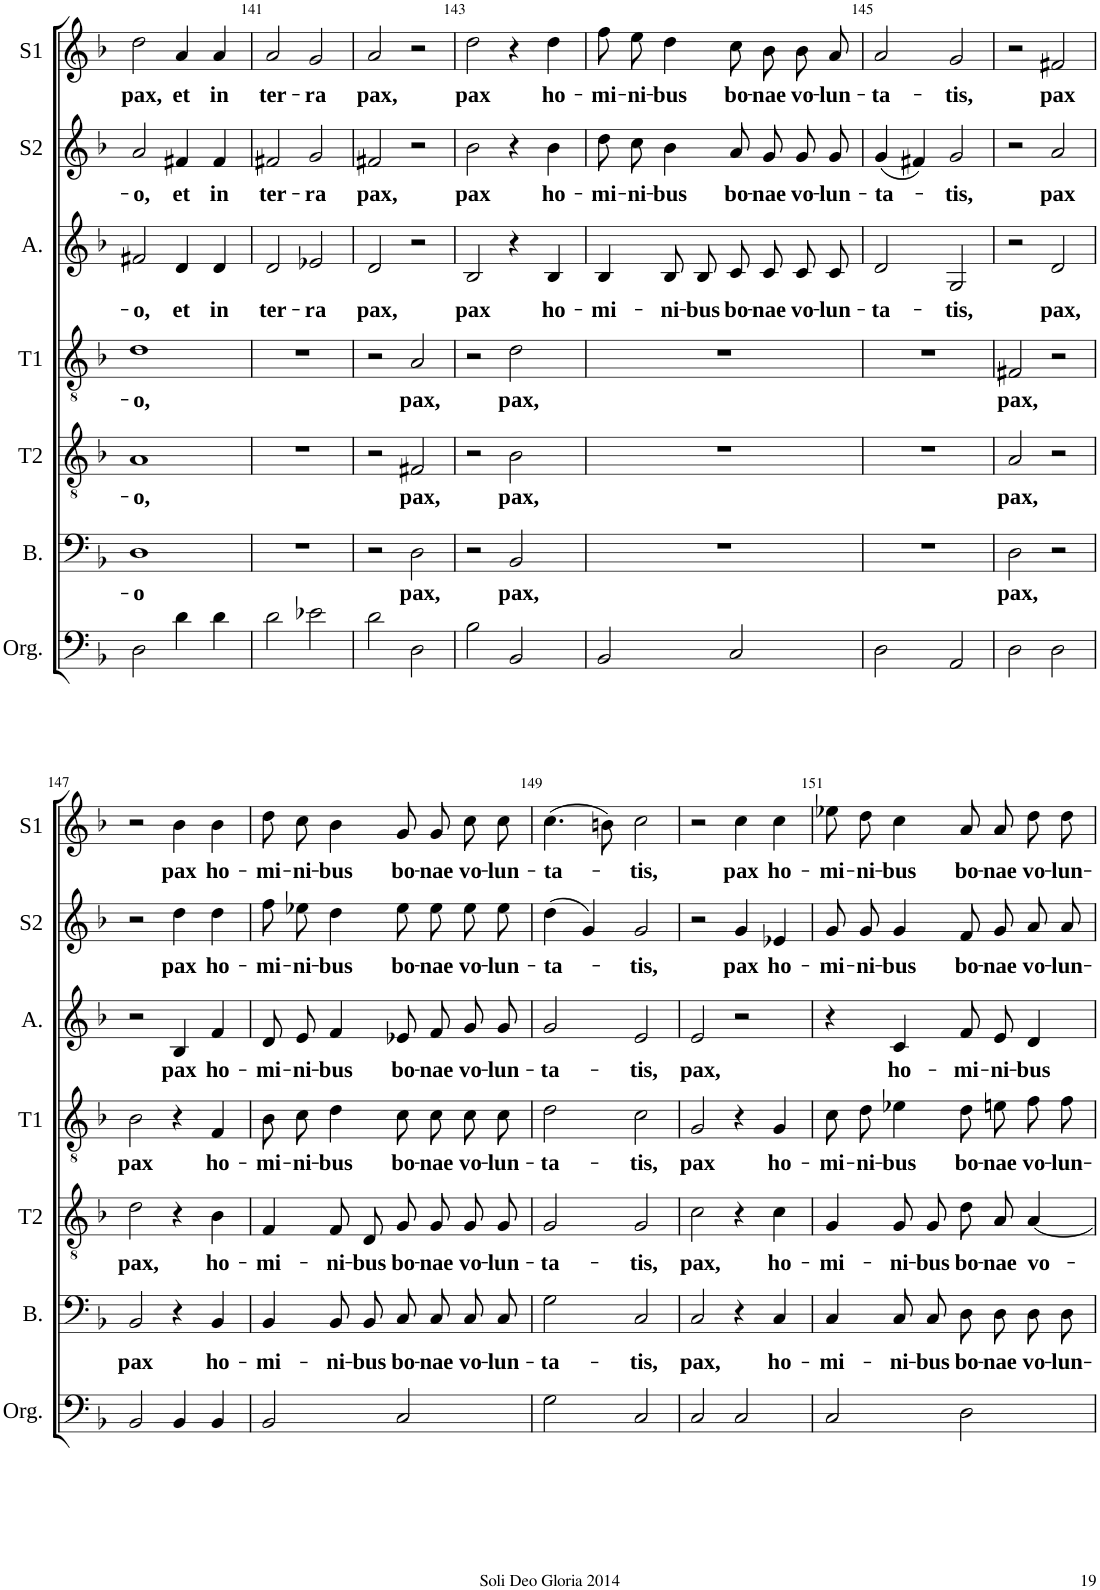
**kern	**kern	**text	**kern	**text	**kern	**text	**kern	**text	**kern	**text	**kern	**text
*part7	*part6	*part6	*part5	*part5	*part4	*part4	*part3	*part3	*part2	*part2	*part1	*part1
*staff7	*staff6	*staff6	*staff5	*staff5	*staff4	*staff4	*staff3	*staff3	*staff2	*staff2	*staff1	*staff1
*I"Organ	*I"Bass	*	*I"Tenor II	*	*I"Tenor I	*	*I"Alto	*	*I"Soprano II	*	*I"Soprano I	*
*I'Org.	*I'B.	*	*I'T2	*	*I'T1	*	*I'A.	*	*I'S2	*	*I'S1	*
!!LO:PB:g=z
*clefF4	*clefF4	*	*clefGv2	*	*clefGv2	*	*clefG2	*	*clefG2	*	*clefG2	*
*k[b-]	*k[b-]	*	*k[b-]	*	*k[b-]	*	*k[b-]	*	*k[b-]	*	*k[b-]	*
*M4/4	*M4/4	*	*M4/4	*	*M4/4	*	*M4/4	*	*M4/4	*	*M4/4	*
*met(c|)	*met(c|)	*	*met(c|)	*	*met(c|)	*	*met(c|)	*	*met(c|)	*	*met(c|)	*
=140	=140	=140	=140	=140	=140	=140	=140	=140	=140	=140	=140	=140
!	!	!LO:LY:b	!	!LO:LY:b	!	!LO:LY:b	!	!LO:LY:b	!	!LO:LY:b	!	!LO:LY:b
2D\	1D	-o	1A	-o,	1d	-o,	2f#X/	-o,	2a/	-o,	2dd\	pax,
!	!	!	!	!	!	!	!	!LO:LY:b	!	!LO:LY:b	!	!LO:LY:b
4d\	.	.	.	.	.	.	4d/	et	4f#X/	et	4a/	et
!	!	!	!	!	!	!	!	!LO:LY:b	!	!LO:LY:b	!	!LO:LY:b
4d\	.	.	.	.	.	.	4d/	in	4f#/	in	4a/	in
=141	=141	=141	=141	=141	=141	=141	=141	=141	=141	=141	=141	=141
!	!	!	!	!	!	!	!	!LO:LY:b	!	!LO:LY:b	!	!LO:LY:b
2d\	1r	.	1r	.	1r	.	2d/	ter-	2f#X/	ter-	2a/	ter-
!	!	!	!	!	!	!	!	!LO:LY:b	!	!LO:LY:b	!	!LO:LY:b
2e-X\	.	.	.	.	.	.	2e-X/	-ra	2g/	-ra	2g/	-ra
=142	=142	=142	=142	=142	=142	=142	=142	=142	=142	=142	=142	=142
!	!	!	!	!	!	!	!	!LO:LY:b	!	!LO:LY:b	!	!LO:LY:b
2d\	2r	.	2r	.	2r	.	2d/	pax,	2f#X/	pax,	2a/	pax,
!	!	!LO:LY:b	!	!LO:LY:b	!	!LO:LY:b	!	!	!	!	!	!
2D\	2D\	pax,	2F#X/	pax,	2A/	pax,	2r	.	2r	.	2r	.
=143	=143	=143	=143	=143	=143	=143	=143	=143	=143	=143	=143	=143
!	!	!	!	!	!	!	!	!LO:LY:b	!	!LO:LY:b	!	!LO:LY:b
2B-\	2r	.	2r	.	2r	.	2B-/	pax	2b-\	pax	2dd\	pax
!	!	!LO:LY:b	!	!LO:LY:b	!	!LO:LY:b	!	!	!	!	!	!
2BB-/	2BB-/	pax,	2B-\	pax,	2d\	pax,	4r	.	4r	.	4r	.
!	!	!	!	!	!	!	!	!LO:LY:b	!	!LO:LY:b	!	!LO:LY:b
.	.	.	.	.	.	.	4B-/	ho-	4b-\	ho-	4dd\	ho-
=144	=144	=144	=144	=144	=144	=144	=144	=144	=144	=144	=144	=144
!	!	!	!	!	!	!	!	!LO:LY:b	!	!LO:LY:b	!	!LO:LY:b
2BB-/	1r	.	1r	.	1r	.	4B-/	-mi-	8dd\L	-mi-	8ff\L	-mi-
!	!	!	!	!	!	!	!	!	!	!LO:LY:b	!	!LO:LY:b
.	.	.	.	.	.	.	.	.	8cc\J	-ni-	8ee\J	-ni-
!	!	!	!	!	!	!	!	!LO:LY:b	!	!LO:LY:b	!	!LO:LY:b
.	.	.	.	.	.	.	8B-/L	-ni-	4b-\	-bus	4dd\	-bus
!	!	!	!	!	!	!	!	!LO:LY:b	!	!	!	!
.	.	.	.	.	.	.	8B-/J	-bus	.	.	.	.
!	!	!	!	!	!	!	!	!LO:LY:b	!	!LO:LY:b	!	!LO:LY:b
2C/	.	.	.	.	.	.	8c/L	bo-	8a/L	bo-	8cc\L	bo-
!	!	!	!	!	!	!	!	!LO:LY:b	!	!LO:LY:b	!	!LO:LY:b
.	.	.	.	.	.	.	8c/J	-nae	8g/J	-nae	8b-\J	-nae
!	!	!	!	!	!	!	!	!LO:LY:b	!	!LO:LY:b	!	!LO:LY:b
.	.	.	.	.	.	.	8c/L	vo-	8g/L	vo-	8b-/L	vo-
!	!	!	!	!	!	!	!	!LO:LY:b	!	!LO:LY:b	!	!LO:LY:b
.	.	.	.	.	.	.	8c/J	-lun-	8g/J	-lun-	8a/J	-lun-
=145	=145	=145	=145	=145	=145	=145	=145	=145	=145	=145	=145	=145
!	!	!	!	!	!	!	!	!LO:LY:b	!	!LO:LY:b	!	!LO:LY:b
2D\	1r	.	1r	.	1r	.	2d/	-ta-	(4g/	-ta-	2a/	-ta-
.	.	.	.	.	.	.	.	.	4f#X/)	.	.	.
!	!	!	!	!	!	!	!	!LO:LY:b	!	!LO:LY:b	!	!LO:LY:b
2AA/	.	.	.	.	.	.	2G/	-tis,	2g/	-tis,	2g/	-tis,
=146	=146	=146	=146	=146	=146	=146	=146	=146	=146	=146	=146	=146
!	!	!LO:LY:b	!	!LO:LY:b	!	!LO:LY:b	!	!	!	!	!	!
2D\	2D\	pax,	2A/	pax,	2F#X/	pax,	2r	.	2r	.	2r	.
!	!	!	!	!	!	!	!	!LO:LY:b	!	!LO:LY:b	!	!LO:LY:b
2D\	2r	.	2r	.	2r	.	2d/	pax,	2a/	pax	2f#X/	pax
!!LO:LB:g=z
=147	=147	=147	=147	=147	=147	=147	=147	=147	=147	=147	=147	=147
!	!	!LO:LY:b	!	!LO:LY:b	!	!LO:LY:b	!	!	!	!	!	!
2BB-/	2BB-/	pax	2d\	pax,	2B-\	pax	2r	.	2r	.	2r	.
!	!	!	!	!	!	!	!	!LO:LY:b	!	!LO:LY:b	!	!LO:LY:b
4BB-/	4r	.	4r	.	4r	.	4B-/	pax	4dd\	pax	4b-\	pax
!	!	!LO:LY:b	!	!LO:LY:b	!	!LO:LY:b	!	!LO:LY:b	!	!LO:LY:b	!	!LO:LY:b
4BB-/	4BB-/	ho-	4B-\	ho-	4F/	ho-	4f/	ho-	4dd\	ho-	4b-\	ho-
=148	=148	=148	=148	=148	=148	=148	=148	=148	=148	=148	=148	=148
!	!	!LO:LY:b	!	!LO:LY:b	!	!LO:LY:b	!	!LO:LY:b	!	!LO:LY:b	!	!LO:LY:b
2BB-/	4BB-/	-mi-	4F/	-mi-	8B-\L	-mi-	8d/L	-mi-	8ff\L	-mi-	8dd\L	-mi-
!	!	!	!	!	!	!LO:LY:b	!	!LO:LY:b	!	!LO:LY:b	!	!LO:LY:b
.	.	.	.	.	8c\J	-ni-	8e/J	-ni-	8ee-X\J	-ni-	8cc\J	-ni-
!	!	!LO:LY:b	!	!LO:LY:b	!	!LO:LY:b	!	!LO:LY:b	!	!LO:LY:b	!	!LO:LY:b
.	8BB-/L	-ni-	8F/L	-ni-	4d\	-bus	4f/	-bus	4dd\	-bus	4b-\	-bus
!	!	!LO:LY:b	!	!LO:LY:b	!	!	!	!	!	!	!	!
.	8BB-/J	-bus	8D/J	-bus	.	.	.	.	.	.	.	.
!	!	!LO:LY:b	!	!LO:LY:b	!	!LO:LY:b	!	!LO:LY:b	!	!LO:LY:b	!	!LO:LY:b
2C/	8C/L	bo-	8G/L	bo-	8c\L	bo-	8e-X/L	bo-	8ee-\L	bo-	8g/L	bo-
!	!	!LO:LY:b	!	!LO:LY:b	!	!LO:LY:b	!	!LO:LY:b	!	!LO:LY:b	!	!LO:LY:b
.	8C/J	-nae	8G/J	-nae	8c\J	-nae	8f/J	-nae	8ee-\J	-nae	8g/J	-nae
!	!	!LO:LY:b	!	!LO:LY:b	!	!LO:LY:b	!	!LO:LY:b	!	!LO:LY:b	!	!LO:LY:b
.	8C/L	vo-	8G/L	vo-	8c\L	vo-	8g/L	vo-	8ee-\L	vo-	8cc\L	vo-
!	!	!LO:LY:b	!	!LO:LY:b	!	!LO:LY:b	!	!LO:LY:b	!	!LO:LY:b	!	!LO:LY:b
.	8C/J	-lun-	8G/J	-lun-	8c\J	-lun-	8g/J	-lun-	8ee-\J	-lun-	8cc\J	-lun-
=149	=149	=149	=149	=149	=149	=149	=149	=149	=149	=149	=149	=149
!	!	!LO:LY:b	!	!LO:LY:b	!	!LO:LY:b	!	!LO:LY:b	!	!LO:LY:b	!	!LO:LY:b
2G\	2G\	-ta-	2G/	-ta-	2d\	-ta-	2g/	-ta-	(4dd\	-ta-	(4.cc\	-ta-
.	.	.	.	.	.	.	.	.	4g/)	.	.	.
.	.	.	.	.	.	.	.	.	.	.	8bn\)	.
!	!	!LO:LY:b	!	!LO:LY:b	!	!LO:LY:b	!	!LO:LY:b	!	!LO:LY:b	!	!LO:LY:b
2C/	2C/	-tis,	2G/	-tis,	2c\	-tis,	2e/	-tis,	2g/	-tis,	2cc\	-tis,
=150	=150	=150	=150	=150	=150	=150	=150	=150	=150	=150	=150	=150
!	!	!LO:LY:b	!	!LO:LY:b	!	!LO:LY:b	!	!LO:LY:b	!	!	!	!
2C/	2C/	pax,	2c\	pax,	2G/	pax	2e/	pax,	2r	.	2r	.
!	!	!	!	!	!	!	!	!	!	!LO:LY:b	!	!LO:LY:b
2C/	4r	.	4r	.	4r	.	2r	.	4g/	pax	4cc\	pax
!	!	!LO:LY:b	!	!LO:LY:b	!	!LO:LY:b	!	!	!	!LO:LY:b	!	!LO:LY:b
.	4C/	ho-	4c\	ho-	4G/	ho-	.	.	4e-X/	ho-	4cc\	ho-
=151	=151	=151	=151	=151	=151	=151	=151	=151	=151	=151	=151	=151
!	!	!LO:LY:b	!	!LO:LY:b	!	!LO:LY:b	!	!	!	!LO:LY:b	!	!LO:LY:b
2C/	4C/	-mi-	4G/	-mi-	8c\L	-mi-	4r	.	8g/L	-mi-	8ee-X\L	-mi-
!	!	!	!	!	!	!LO:LY:b	!	!	!	!LO:LY:b	!	!LO:LY:b
.	.	.	.	.	8d\J	-ni-	.	.	8g/J	-ni-	8dd\J	-ni-
!	!	!LO:LY:b	!	!LO:LY:b	!	!LO:LY:b	!	!LO:LY:b	!	!LO:LY:b	!	!LO:LY:b
.	8C/L	-ni-	8G/L	-ni-	4e-X\	-bus	4c/	ho-	4g/	-bus	4cc\	-bus
!	!	!LO:LY:b	!	!LO:LY:b	!	!	!	!	!	!	!	!
.	8C/J	-bus	8G/J	-bus	.	.	.	.	.	.	.	.
!	!	!LO:LY:b	!	!LO:LY:b	!	!LO:LY:b	!	!LO:LY:b	!	!LO:LY:b	!	!LO:LY:b
2D\	8D\L	bo-	8d\L	bo-	8d\L	bo-	8f/L	-mi-	8f/L	bo-	8a/L	bo-
!	!	!LO:LY:b	!	!LO:LY:b	!	!LO:LY:b	!	!LO:LY:b	!	!LO:LY:b	!	!LO:LY:b
.	8D\J	-nae	8A\J	-nae	8en\J	-nae	8e/J	-ni-	8g/J	-nae	8a/J	-nae
!	!	!LO:LY:b	!	!LO:LY:b	!	!LO:LY:b	!	!LO:LY:b	!	!LO:LY:b	!	!LO:LY:b
.	8D\L	vo-	[4A/	vo-	8f\L	vo-	4d/	-bus	8a/L	vo-	8dd\L	vo-
!	!	!LO:LY:b	!	!	!	!LO:LY:b	!	!	!	!LO:LY:b	!	!LO:LY:b
.	8D\J	-lun-	.	.	8f\J	-lun-	.	.	8a/J	-lun-	8dd\J	-lun-
=	=	=	=	=	=	=	=	=	=	=	=	=
*-	*-	*-	*-	*-	*-	*-	*-	*-	*-	*-	*-	*-
